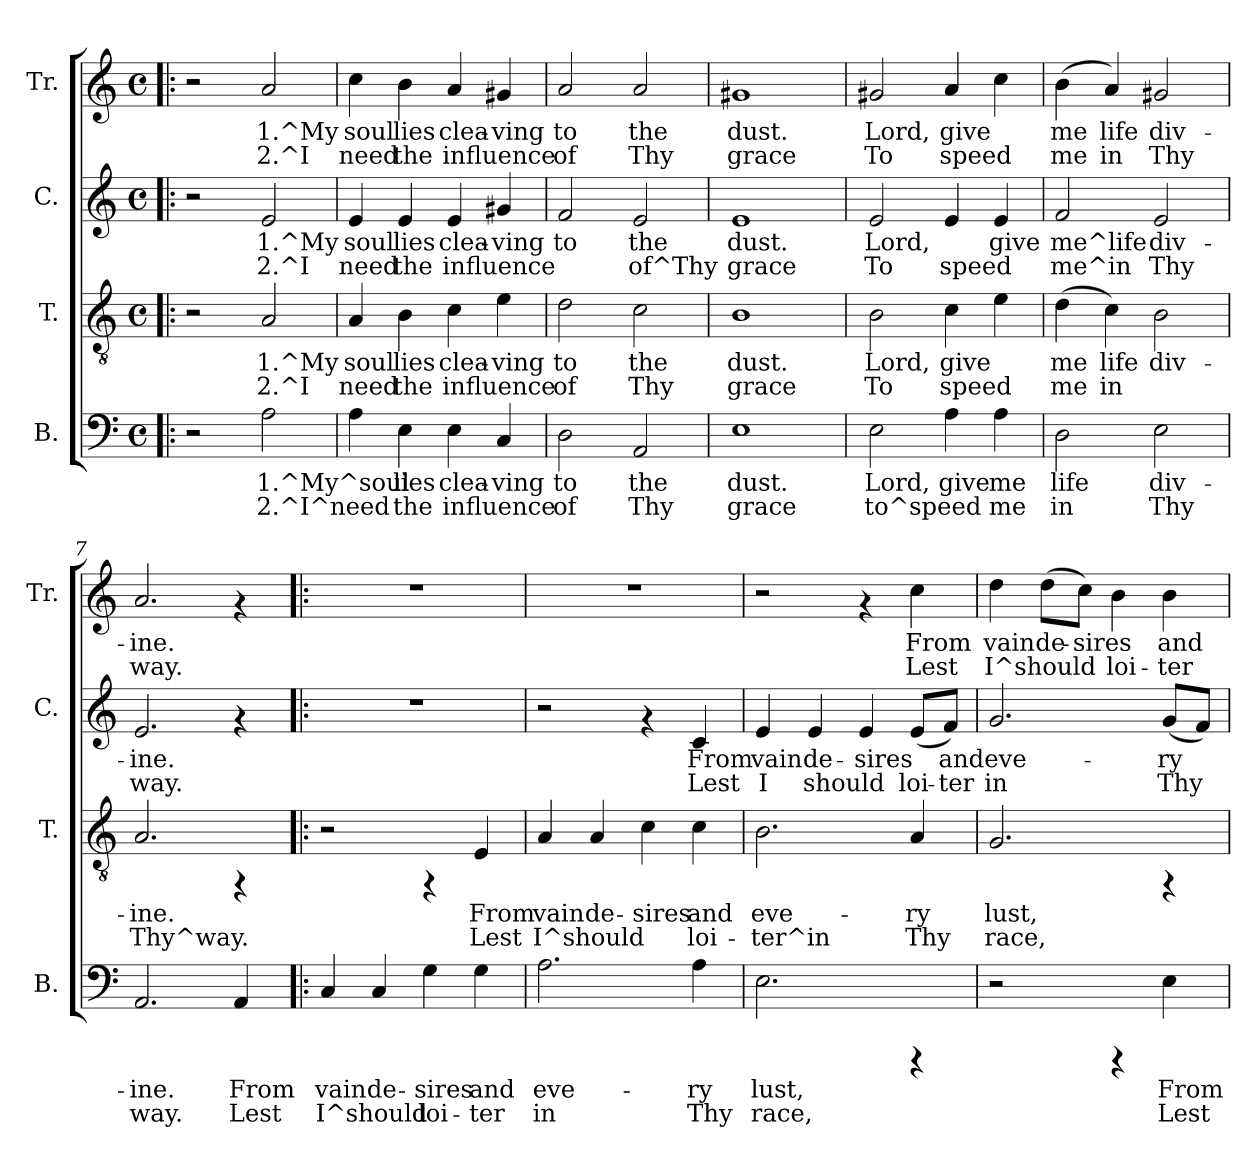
**kern	**text	**text	**kern	**text	**text	**kern	**text	**text	**kern	**text	**text
*part4	*part4	*part4	*part3	*part3	*part3	*part2	*part2	*part2	*part1	*part1	*part1
*staff4	*staff4	*staff4	*staff3	*staff3	*staff3	*staff2	*staff2	*staff2	*staff1	*staff1	*staff1
*I"B.	*	*	*I"T.	*	*	*I"C.	*	*	*I"Tr.	*	*
*I'B.	*	*	*I'T.	*	*	*I'C.	*	*	*I'Tr.	*	*
!!LO:PB:g=z
*stria5	*	*	*stria5	*	*	*stria5	*	*	*stria5	*	*
*clefF4	*	*	*clefGv2	*	*	*clefG2	*	*	*clefG2	*	*
*k[]	*	*	*k[]	*	*	*k[]	*	*	*k[]	*	*
*C:	*	*	*C:	*	*	*C:	*	*	*C:	*	*
*M4/4	*	*	*M4/4	*	*	*M4/4	*	*	*M4/4	*	*
*met(c)	*	*	*met(c)	*	*	*met(c)	*	*	*met(c)	*	*
=1!|:	=1!|:	=1!|:	=1!|:	=1!|:	=1!|:	=1!|:	=1!|:	=1!|:	=1!|:	=1!|:	=1!|:
2r	.	.	2r	.	.	2r	.	.	2r	.	.
!	!LO:LY:b:rj	!LO:LY:b:rj	!	!LO:LY:b:rj	!LO:LY:b:rj	!	!LO:LY:b:rj	!LO:LY:b:rj	!	!LO:LY:b:rj	!LO:LY:b:rj
2A\	1.^My^soul	2.^I^need	2A/	1.^My	2.^I	2e/	1.^My	2.^I	2a/	1.^My	2.^I
=2	=2	=2	=2	=2	=2	=2	=2	=2	=2	=2	=2
!	!LO:LY:b:rj	!LO:LY:b:rj	!	!LO:LY:b:rj	!LO:LY:b:rj	!	!LO:LY:b:rj	!LO:LY:b:rj	!	!LO:LY:b:rj	!LO:LY:b:rj
4A\	.	.	4A/	soul	need	4e/	soul	need	4cc\	soul	need
!	!LO:LY:b:rj	!LO:LY:b:rj	!	!LO:LY:b:rj	!LO:LY:b:rj	!	!LO:LY:b:rj	!LO:LY:b:rj	!	!LO:LY:b:rj	!LO:LY:b:rj
4E\	lies	the	4B\	lies	the	4e/	lies	the	4b\	lies	the
!	!LO:LY:b:rj	!LO:LY:b:rj	!	!LO:LY:b:rj	!LO:LY:b:rj	!	!LO:LY:b:rj	!LO:LY:b:rj	!	!LO:LY:b:rj	!LO:LY:b:rj
4E\	clea-	-influence	4c\	clea-	-influence	4e/	clea-	-influence	4a/	clea-	-influence
!	!LO:LY:b:rj	!LO:LY:b:rj	!	!LO:LY:b:rj	!LO:LY:b:rj	!	!LO:LY:b:rj	!LO:LY:b:rj	!	!LO:LY:b:rj	!LO:LY:b:rj
4C/	ving	.	4e\	ving	.	4g#X/	ving	.	4g#X/	ving	.
=3	=3	=3	=3	=3	=3	=3	=3	=3	=3	=3	=3
!	!LO:LY:b:rj	!LO:LY:b:rj	!	!LO:LY:b:rj	!LO:LY:b:rj	!	!LO:LY:b:rj	!LO:LY:b:rj	!	!LO:LY:b:rj	!LO:LY:b:rj
2D\	to	of	2d\	to	of	2f/	to	.	2a/	to	of
!	!LO:LY:b:rj	!LO:LY:b:rj	!	!LO:LY:b:rj	!LO:LY:b:rj	!	!LO:LY:b:rj	!LO:LY:b:rj	!	!LO:LY:b:rj	!LO:LY:b:rj
2AA/	the	Thy	2c\	the	Thy	2e/	the	of^Thy	2a/	the	Thy
=4	=4	=4	=4	=4	=4	=4	=4	=4	=4	=4	=4
!	!LO:LY:b:rj	!LO:LY:b:rj	!	!LO:LY:b:rj	!LO:LY:b:rj	!	!LO:LY:b:rj	!LO:LY:b:rj	!	!LO:LY:b:rj	!LO:LY:b:rj
1E	dust.	grace	1B	dust.	grace	1e	dust.	grace	1g#X	dust.	grace
=5	=5	=5	=5	=5	=5	=5	=5	=5	=5	=5	=5
!	!LO:LY:b:rj	!LO:LY:b:rj	!	!LO:LY:b:rj	!LO:LY:b:rj	!	!LO:LY:b:rj	!LO:LY:b:rj	!	!LO:LY:b:rj	!LO:LY:b:rj
2E\	Lord,	to^speed	2B\	Lord,	To	2e/	Lord,	To	2g#X/	Lord,	To
!	!LO:LY:b:rj	!LO:LY:b:rj	!	!LO:LY:b:rj	!LO:LY:b:rj	!	!LO:LY:b:rj	!LO:LY:b:rj	!	!LO:LY:b:rj	!LO:LY:b:rj
4A\	give	.	4c\	give	speed	4e/	.	speed	4a/	give	speed
!	!LO:LY:b:rj	!LO:LY:b:rj	!	!LO:LY:b:rj	!LO:LY:b:rj	!	!LO:LY:b:rj	!LO:LY:b:rj	!	!LO:LY:b:rj	!LO:LY:b:rj
4A\	me	me	4e\	.	.	4e/	give	.	4cc\	.	.
=6	=6	=6	=6	=6	=6	=6	=6	=6	=6	=6	=6
!	!LO:LY:b:rj	!LO:LY:b:rj	!	!LO:LY:b:rj	!LO:LY:b:rj	!	!LO:LY:b:rj	!LO:LY:b:rj	!	!LO:LY:b:rj	!LO:LY:b:rj
2D\	life	in	(>4d\	me	me	2f/	me^life	me^in	(>4b\	me	me
!	!	!	!	!LO:LY:b:rj	!LO:LY:b:rj	!	!	!	!	!LO:LY:b:rj	!LO:LY:b:rj
.	.	.	4c\)	life	in	.	.	.	4a/)	life	in
!	!LO:LY:b:rj	!LO:LY:b:rj	!	!LO:LY:b:rj	!LO:LY:b:rj	!	!LO:LY:b:rj	!LO:LY:b:rj	!	!LO:LY:b:rj	!LO:LY:b:rj
2E\	div-	-Thy	2B\	div-	-	2e/	div-	-Thy	2g#X/	div-	-Thy
=7	=7	=7	=7	=7	=7	=7	=7	=7	=7	=7	=7
!	!LO:LY:b:rj	!LO:LY:b:rj	!	!LO:LY:b:rj	!LO:LY:b:rj	!	!LO:LY:b:rj	!LO:LY:b:rj	!	!LO:LY:b:rj	!LO:LY:b:rj
2.AA/	ine.	way.	2.A/	ine.	Thy^way.	2.e/	ine.	way.	2.a/	ine.	way.
!	!LO:LY:b:rj	!LO:LY:b:rj	!	!	!	!	!	!	!	!	!
4AA/	From	Lest	4rFF	.	.	4rf	.	.	4rf	.	.
=8!|:	=8!|:	=8!|:	=8!|:	=8!|:	=8!|:	=8!|:	=8!|:	=8!|:	=8!|:	=8!|:	=8!|:
!	!LO:LY:b:rj	!LO:LY:b:rj	!	!	!	!	!	!	!	!	!
4C/	vain	I^should	2r	.	.	1r	.	.	1r	.	.
!	!LO:LY:b:rj	!LO:LY:b:rj	!	!	!	!	!	!	!	!	!
4C/	de-	-	.	.	.	.	.	.	.	.	.
!	!LO:LY:b:rj	!LO:LY:b:rj	!	!	!	!	!	!	!	!	!
4G\	sires	loi-	4rFF	.	.	.	.	.	.	.	.
!	!LO:LY:b:rj	!LO:LY:b:rj	!	!LO:LY:b:rj	!LO:LY:b:rj	!	!	!	!	!	!
4G\	-and	ter	4E/	From	Lest	.	.	.	.	.	.
=9	=9	=9	=9	=9	=9	=9	=9	=9	=9	=9	=9
!	!LO:LY:b:rj	!LO:LY:b:rj	!	!LO:LY:b:rj	!LO:LY:b:rj	!	!	!	!	!	!
2.A\	eve-	-in	4A/	vain	I^should	2r	.	.	1r	.	.
!	!	!	!	!LO:LY:b:rj	!LO:LY:b:rj	!	!	!	!	!	!
.	.	.	4A/	de-	-	.	.	.	.	.	.
!	!	!	!	!LO:LY:b:rj	!LO:LY:b:rj	!	!	!	!	!	!
.	.	.	4c\	sires	.	4rf	.	.	.	.	.
!	!LO:LY:b:rj	!LO:LY:b:rj	!	!LO:LY:b:rj	!LO:LY:b:rj	!	!LO:LY:b:rj	!LO:LY:b:rj	!	!	!
4A\	ry	Thy	4c\	and	loi-	4c/	From	Lest	.	.	.
=10	=10	=10	=10	=10	=10	=10	=10	=10	=10	=10	=10
!	!LO:LY:b:rj	!LO:LY:b:rj	!	!LO:LY:b:rj	!LO:LY:b:rj	!	!LO:LY:b:rj	!LO:LY:b:rj	!	!	!
2.E\	lust,	race,	2.B\	-eve-	-ter^in	4e/	vain	I	2r	.	.
!	!	!	!	!	!	!	!LO:LY:b:rj	!LO:LY:b:rj	!	!	!
.	.	.	.	.	.	4e/	de-	-should	.	.	.
!	!	!	!	!	!	!	!LO:LY:b:rj	!LO:LY:b:rj	!	!	!
.	.	.	.	.	.	4e/	sires	.	4rf	.	.
!	!	!	!	!LO:LY:b:rj	!LO:LY:b:rj	!	!LO:LY:b:rj	!LO:LY:b:rj	!	!LO:LY:b:rj	!LO:LY:b:rj
4rCCC	.	.	4A/	ry	Thy	(<8e/L	-	-loi-	4cc\	From	Lest
!	!	!	!	!	!	!	!LO:LY:b:rj	!LO:LY:b:rj	!	!	!
.	.	.	.	.	.	8f/J)	-and	ter	.	.	.
=11	=11	=11	=11	=11	=11	=11	=11	=11	=11	=11	=11
!	!	!	!	!LO:LY:b:rj	!LO:LY:b:rj	!	!LO:LY:b:rj	!LO:LY:b:rj	!	!LO:LY:b:rj	!LO:LY:b:rj
2r	.	.	2.G/	lust,	race,	2.g/	eve-	-in	4dd\	vain	I^should
!	!	!	!	!	!	!	!	!	!	!LO:LY:b:rj	!LO:LY:b:rj
.	.	.	.	.	.	.	.	.	(>8dd\L	de-	-
!	!	!	!	!	!	!	!	!	!	!LO:LY:b:rj	!LO:LY:b:rj
.	.	.	.	.	.	.	.	.	8cc\J)	sires	.
!	!	!	!	!	!	!	!	!	!	!LO:LY:b:rj	!LO:LY:b:rj
4rCCC	.	.	.	.	.	.	.	.	4b\	-	-loi-
!	!LO:LY:b:rj	!LO:LY:b:rj	!	!	!	!	!LO:LY:b:rj	!LO:LY:b:rj	!	!LO:LY:b:rj	!LO:LY:b:rj
4E\	From	Lest	4rFF	.	.	(<8g/L	ry	Thy	4b\	-and	ter
!	!	!	!	!	!	!	!LO:LY:b:rj	!LO:LY:b:rj	!	!	!
.	.	.	.	.	.	8f/J)	.	.	.	.	.
=	=	=	=	=	=	=	=	=	=	=	=
*-	*-	*-	*-	*-	*-	*-	*-	*-	*-	*-	*-
